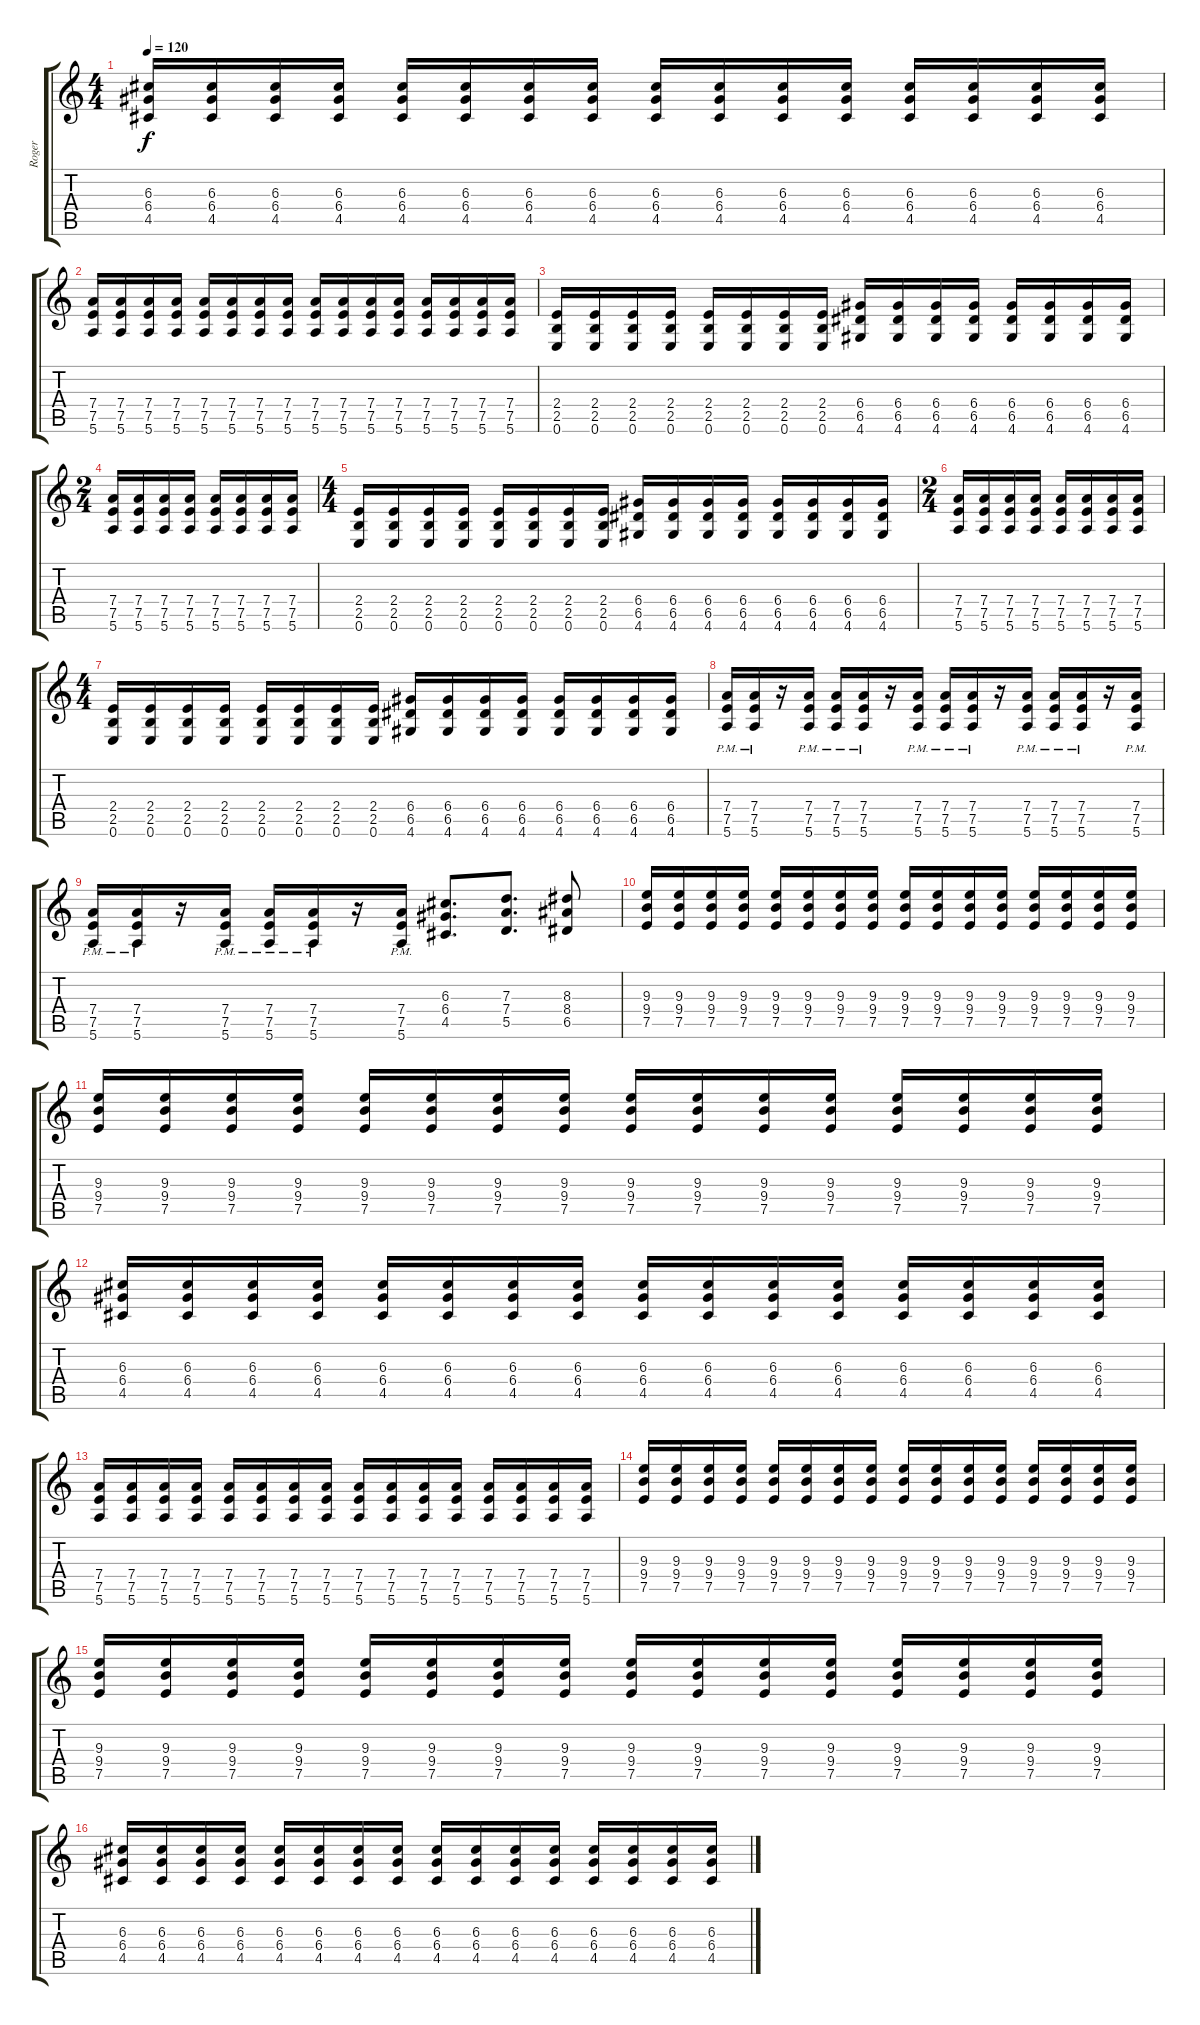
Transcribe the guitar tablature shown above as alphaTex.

\track ("Roger" "Roger") {instrument distortionguitar}
\staff {score tabs}
\tuning (E4 B3 G3 D3 A2 E2) {hide}
\ts (4 4)
\tempo 120
\clef g2
\ks c
(6.3 6.4 4.5).16{dy f} (6.3 6.4 4.5).16 (6.3 6.4 4.5).16 (6.3 6.4 4.5).16 (6.3 6.4 4.5).16 (6.3 6.4 4.5).16 (6.3 6.4 4.5).16 (6.3 6.4 4.5).16 (6.3 6.4 4.5).16 (6.3 6.4 4.5).16 (6.3 6.4 4.5).16 (6.3 6.4 4.5).16 (6.3 6.4 4.5).16 (6.3 6.4 4.5).16 (6.3 6.4 4.5).16 (6.3 6.4 4.5).16 |
(7.4 7.5 5.6).16 (7.4 7.5 5.6).16 (7.4 7.5 5.6).16 (7.4 7.5 5.6).16 (7.4 7.5 5.6).16 (7.4 7.5 5.6).16 (7.4 7.5 5.6).16 (7.4 7.5 5.6).16 (7.4 7.5 5.6).16 (7.4 7.5 5.6).16 (7.4 7.5 5.6).16 (7.4 7.5 5.6).16 (7.4 7.5 5.6).16 (7.4 7.5 5.6).16 (7.4 7.5 5.6).16 (7.4 7.5 5.6).16 |
(2.4 2.5 0.6).16 (2.4 2.5 0.6).16 (2.4 2.5 0.6).16 (2.4 2.5 0.6).16 (2.4 2.5 0.6).16 (2.4 2.5 0.6).16 (2.4 2.5 0.6).16 (2.4 2.5 0.6).16 (6.4 6.5 4.6).16 (6.4 6.5 4.6).16 (6.4 6.5 4.6).16 (6.4 6.5 4.6).16 (6.4 6.5 4.6).16 (6.4 6.5 4.6).16 (6.4 6.5 4.6).16 (6.4 6.5 4.6).16 |
\ts (2 4)
(7.4 7.5 5.6).16 (7.4 7.5 5.6).16 (7.4 7.5 5.6).16 (7.4 7.5 5.6).16 (7.4 7.5 5.6).16 (7.4 7.5 5.6).16 (7.4 7.5 5.6).16 (7.4 7.5 5.6).16 |
\ts (4 4)
(2.4 2.5 0.6).16 (2.4 2.5 0.6).16 (2.4 2.5 0.6).16 (2.4 2.5 0.6).16 (2.4 2.5 0.6).16 (2.4 2.5 0.6).16 (2.4 2.5 0.6).16 (2.4 2.5 0.6).16 (6.4 6.5 4.6).16 (6.4 6.5 4.6).16 (6.4 6.5 4.6).16 (6.4 6.5 4.6).16 (6.4 6.5 4.6).16 (6.4 6.5 4.6).16 (6.4 6.5 4.6).16 (6.4 6.5 4.6).16 |
\ts (2 4)
(7.4 7.5 5.6).16 (7.4 7.5 5.6).16 (7.4 7.5 5.6).16 (7.4 7.5 5.6).16 (7.4 7.5 5.6).16 (7.4 7.5 5.6).16 (7.4 7.5 5.6).16 (7.4 7.5 5.6).16 |
\ts (4 4)
(2.4 2.5 0.6).16 (2.4 2.5 0.6).16 (2.4 2.5 0.6).16 (2.4 2.5 0.6).16 (2.4 2.5 0.6).16 (2.4 2.5 0.6).16 (2.4 2.5 0.6).16 (2.4 2.5 0.6).16 (6.4 6.5 4.6).16 (6.4 6.5 4.6).16 (6.4 6.5 4.6).16 (6.4 6.5 4.6).16 (6.4 6.5 4.6).16 (6.4 6.5 4.6).16 (6.4 6.5 4.6).16 (6.4 6.5 4.6).16 |
(7.4{pm} 7.5{pm} 5.6{pm}).16 (7.4{pm} 7.5{pm} 5.6{pm}).16 r.16 (7.4{pm} 7.5{pm} 5.6{pm}).16 (7.4{pm} 7.5{pm} 5.6{pm}).16 (7.4{pm} 7.5{pm} 5.6{pm}).16 r.16 (7.4 7.5{pm} 5.6{pm}).16 (7.4{pm} 7.5{pm} 5.6{pm}).16 (7.4{pm} 7.5{pm} 5.6{pm}).16 r.16 (7.4{pm} 7.5{pm} 5.6{pm}).16 (7.4{pm} 7.5{pm} 5.6{pm}).16 (7.4{pm} 7.5{pm} 5.6{pm}).16 r.16 (7.4{pm} 7.5{pm} 5.6{pm}).16 |
(7.4{pm} 7.5{pm} 5.6{pm}).16 (7.4{pm} 7.5{pm} 5.6{pm}).16 r.16 (7.4{pm} 7.5{pm} 5.6{pm}).16 (7.4{pm} 7.5{pm} 5.6{pm}).16 (7.4{pm} 7.5{pm} 5.6{pm}).16 r.16 (7.4{pm} 7.5{pm} 5.6{pm}).16 (6.3 6.4 4.5).8{d} (7.3 7.4 5.5).8{d} (8.3 8.4 6.5).8 |
(9.3 9.4 7.5).16 (9.3 9.4 7.5).16 (9.3 9.4 7.5).16 (9.3 9.4 7.5).16 (9.3 9.4 7.5).16 (9.3 9.4 7.5).16 (9.3 9.4 7.5).16 (9.3 9.4 7.5).16 (9.3 9.4 7.5).16 (9.3 9.4 7.5).16 (9.3 9.4 7.5).16 (9.3 9.4 7.5).16 (9.3 9.4 7.5).16 (9.3 9.4 7.5).16 (9.3 9.4 7.5).16 (9.3 9.4 7.5).16 |
(9.3 9.4 7.5).16 (9.3 9.4 7.5).16 (9.3 9.4 7.5).16 (9.3 9.4 7.5).16 (9.3 9.4 7.5).16 (9.3 9.4 7.5).16 (9.3 9.4 7.5).16 (9.3 9.4 7.5).16 (9.3 9.4 7.5).16 (9.3 9.4 7.5).16 (9.3 9.4 7.5).16 (9.3 9.4 7.5).16 (9.3 9.4 7.5).16 (9.3 9.4 7.5).16 (9.3 9.4 7.5).16 (9.3 9.4 7.5).16 |
(6.3 6.4 4.5).16 (6.3 6.4 4.5).16 (6.3 6.4 4.5).16 (6.3 6.4 4.5).16 (6.3 6.4 4.5).16 (6.3 6.4 4.5).16 (6.3 6.4 4.5).16 (6.3 6.4 4.5).16 (6.3 6.4 4.5).16 (6.3 6.4 4.5).16 (6.3 6.4 4.5).16 (6.3 6.4 4.5).16 (6.3 6.4 4.5).16 (6.3 6.4 4.5).16 (6.3 6.4 4.5).16 (6.3 6.4 4.5).16 |
(7.4 7.5 5.6).16 (7.4 7.5 5.6).16 (7.4 7.5 5.6).16 (7.4 7.5 5.6).16 (7.4 7.5 5.6).16 (7.4 7.5 5.6).16 (7.4 7.5 5.6).16 (7.4 7.5 5.6).16 (7.4 7.5 5.6).16 (7.4 7.5 5.6).16 (7.4 7.5 5.6).16 (7.4 7.5 5.6).16 (7.4 7.5 5.6).16 (7.4 7.5 5.6).16 (7.4 7.5 5.6).16 (7.4 7.5 5.6).16 |
(9.3 9.4 7.5).16 (9.3 9.4 7.5).16 (9.3 9.4 7.5).16 (9.3 9.4 7.5).16 (9.3 9.4 7.5).16 (9.3 9.4 7.5).16 (9.3 9.4 7.5).16 (9.3 9.4 7.5).16 (9.3 9.4 7.5).16 (9.3 9.4 7.5).16 (9.3 9.4 7.5).16 (9.3 9.4 7.5).16 (9.3 9.4 7.5).16 (9.3 9.4 7.5).16 (9.3 9.4 7.5).16 (9.3 9.4 7.5).16 |
(9.3 9.4 7.5).16 (9.3 9.4 7.5).16 (9.3 9.4 7.5).16 (9.3 9.4 7.5).16 (9.3 9.4 7.5).16 (9.3 9.4 7.5).16 (9.3 9.4 7.5).16 (9.3 9.4 7.5).16 (9.3 9.4 7.5).16 (9.3 9.4 7.5).16 (9.3 9.4 7.5).16 (9.3 9.4 7.5).16 (9.3 9.4 7.5).16 (9.3 9.4 7.5).16 (9.3 9.4 7.5).16 (9.3 9.4 7.5).16 |
(6.3 6.4 4.5).16 (6.3 6.4 4.5).16 (6.3 6.4 4.5).16 (6.3 6.4 4.5).16 (6.3 6.4 4.5).16 (6.3 6.4 4.5).16 (6.3 6.4 4.5).16 (6.3 6.4 4.5).16 (6.3 6.4 4.5).16 (6.3 6.4 4.5).16 (6.3 6.4 4.5).16 (6.3 6.4 4.5).16 (6.3 6.4 4.5).16 (6.3 6.4 4.5).16 (6.3 6.4 4.5).16 (6.3 6.4 4.5).16
